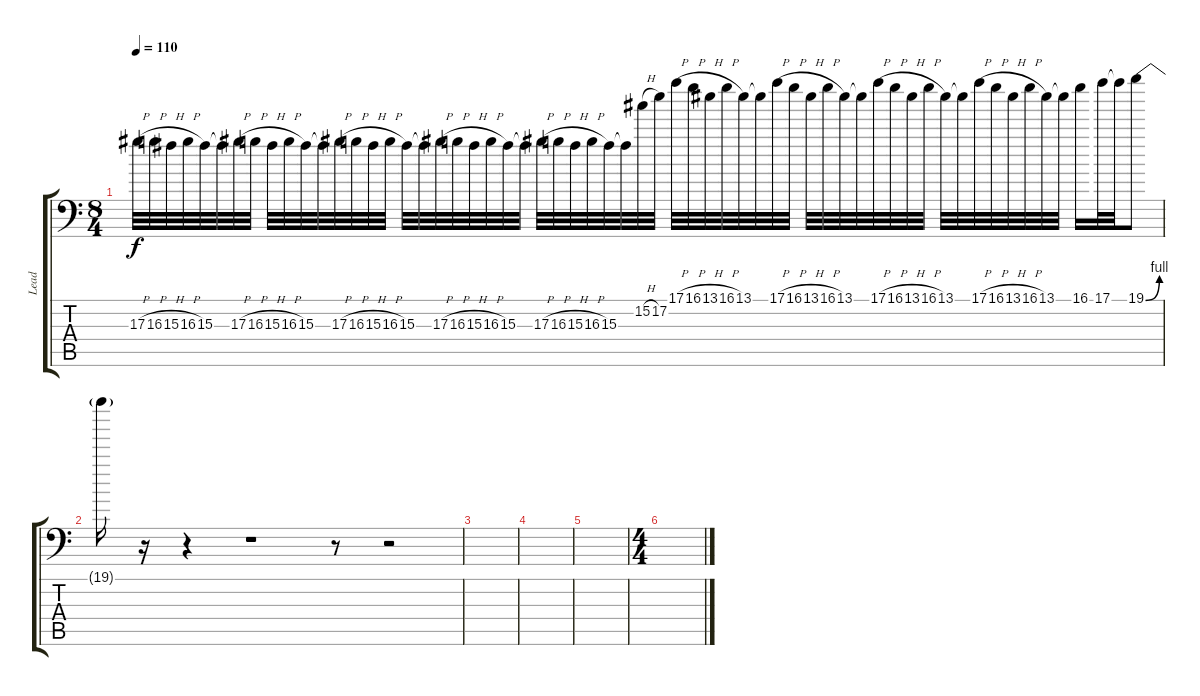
\track ("Lead" "Lead") {instrument distortionguitar}
\staff {score tabs}
\tuning (C5 G4 Eb3 Bb3 F2 Bb1) {hide}
\ts (8 4)
\tempo 110
\clef f4
\ks c
17.3{h}.32{dy f} 16.3{h}.32 15.3{h}.32 16.3{h}.32 15.3.32 15.3{t}.32 17.3{h}.32 16.3{h}.32 15.3{h}.32 16.3{h}.32 15.3.32 15.3{t}.32 17.3{h}.32 16.3{h}.32 15.3{h}.32 16.3{h}.32 15.3.32 15.3{t}.32 17.3{h}.32 16.3{h}.32 15.3{h}.32 16.3{h}.32 15.3.32 15.3{t}.32 17.3{h}.32 16.3{h}.32 15.3{h}.32 16.3{h}.32 15.3.32 15.3{t}.32 15.2{h}.32 17.2.32 17.1{h}.32 16.1{h}.32 13.1{h}.32 16.1{h}.32 13.1.32 13.1{t}.32 17.1{h}.32 16.1{h}.32 13.1{h}.32 16.1{h}.32 13.1.32 13.1{t}.32 17.1{h}.32 16.1{h}.32 13.1{h}.32 16.1{h}.32 13.1.32 13.1{t}.32 17.1{h}.32 16.1{h}.32 13.1{h}.32 16.1{h}.32 13.1.32 13.1{t}.32 16.1.16 17.1.32 17.1{t}.32 19.1{be (bend 0 0 60 4)}.8 |
19.1{t}.16 r.16 r.4 r.1 r.8 r.2 |
|
|
|
\ts (4 4)
